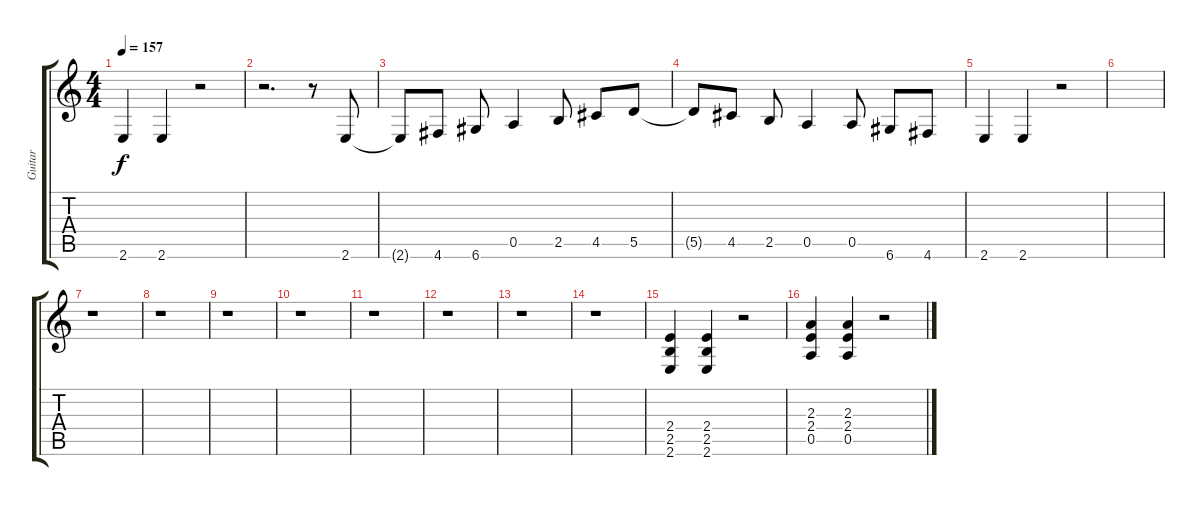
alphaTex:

\track ("Guitar" "Guitar") {instrument overdrivenguitar}
\staff {score tabs}
\tuning (E4 B3 G3 D3 A2 D2) {hide}
\ts (4 4)
\tempo 157
\clef g2
\ks c
2.6.4{dy f} 2.6.4 r.2 |
r.2{d} r.8 2.6.8 |
2.6{t}.8 4.6.8 6.6.8 0.5.4 2.5.8 4.5.8 5.5.8 |
5.5{t}.8 4.5.8 2.5.8 0.5.4 0.5.8 6.6.8 4.6.8 |
2.6.4 2.6.4 r.2 |
|
r.1 |
r.1 |
r.1 |
r.1 |
r.1 |
r.1 |
r.1 |
r.1 |
(2.4 2.5 2.6).4 (2.4 2.5 2.6).4 r.2 |
(2.3 2.4 0.5).4 (2.3 2.4 0.5).4 r.2
